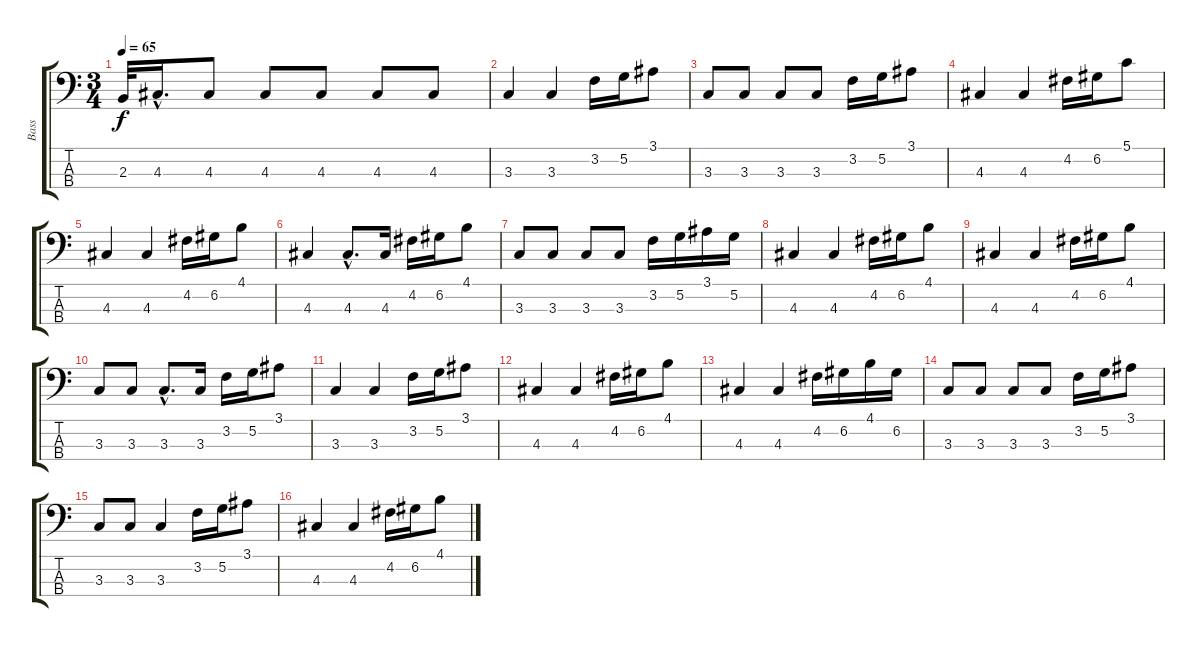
\track ("Bass" "Bass") {instrument electricbassfinger}
\staff {score tabs}
\tuning (G2 D2 A1 E1) {hide}
\ts (3 4)
\tempo 65
\clef f4
\ks c
2.3.32{dy f} 4.3{hac}.16{d} 4.3.8 4.3.8 4.3.8 4.3.8 4.3.8 |
3.3.4 3.3.4 3.2.16 5.2.16 3.1.8 |
3.3.8 3.3.8 3.3.8 3.3.8 3.2.16 5.2.16 3.1.8 |
4.3.4 4.3.4 4.2.16 6.2.16 5.1.8 |
4.3.4 4.3.4 4.2.16 6.2.16 4.1.8 |
4.3.4 4.3{hac}.8{d} 4.3.16 4.2.16 6.2.16 4.1.8 |
3.3.8 3.3.8 3.3.8 3.3.8 3.2.16 5.2.16 3.1.16 5.2.16 |
4.3.4 4.3.4 4.2.16 6.2.16 4.1.8 |
4.3.4 4.3.4 4.2.16 6.2.16 4.1.8 |
3.3.8 3.3.8 3.3{hac}.8{d} 3.3.16 3.2.16 5.2.16 3.1.8 |
3.3.4 3.3.4 3.2.16 5.2.16 3.1.8 |
4.3.4 4.3.4 4.2.16 6.2.16 4.1.8 |
4.3.4 4.3.4 4.2.16 6.2.16 4.1.16 6.2.16 |
3.3.8 3.3.8 3.3.8 3.3.8 3.2.16 5.2.16 3.1.8 |
3.3.8 3.3.8 3.3.4 3.2.16 5.2.16 3.1.8 |
4.3.4 4.3.4 4.2.16 6.2.16 4.1.8
